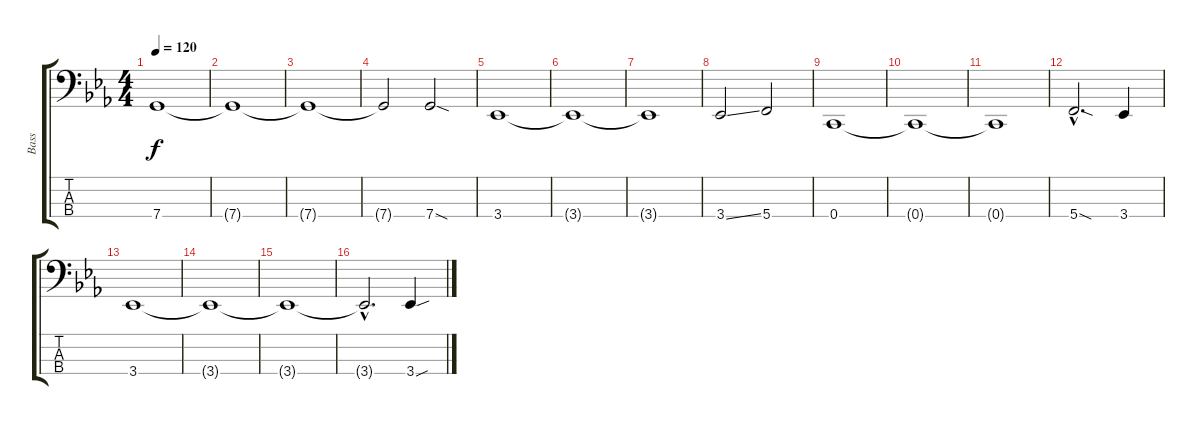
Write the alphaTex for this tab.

\track ("Bass" "Bass") {instrument electricbasspick}
\staff {score tabs}
\tuning (F2 C2 G1 C1) {hide}
\ts (4 4)
\tempo 120
\clef f4
\ks eb
7.4.1{dy f instrument electricbasspick} |
7.4{t}.1 |
7.4{t}.1 |
7.4{t}.2 7.4{sod}.2 |
3.4.1 |
3.4{t}.1 |
3.4{t}.1 |
3.4{ss}.2 5.4.2 |
0.4.1 |
0.4{t}.1 |
0.4{t}.1 |
5.4{sod hac}.2{d} 3.4.4 |
3.4.1 |
3.4{t}.1 |
3.4{t}.1 |
3.4{hac t}.2{d} 3.4{sou}.4
